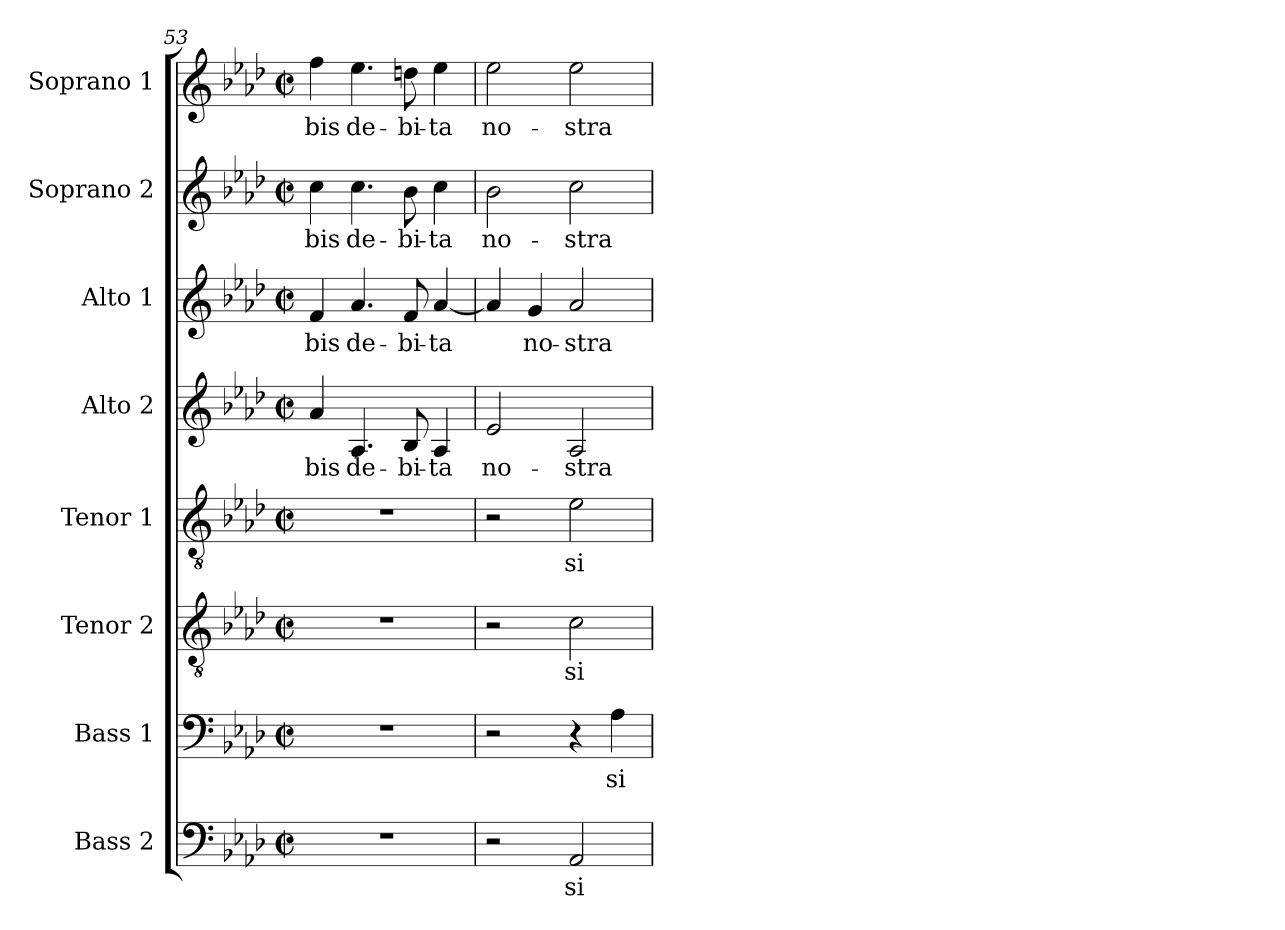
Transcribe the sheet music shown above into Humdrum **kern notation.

**kern	**text	**kern	**text	**kern	**text	**kern	**text	**kern	**text	**kern	**text	**kern	**text	**kern	**text
*part8	*part8	*part7	*part7	*part6	*part6	*part5	*part5	*part4	*part4	*part3	*part3	*part2	*part2	*part1	*part1
*staff8	*staff8	*staff7	*staff7	*staff6	*staff6	*staff5	*staff5	*staff4	*staff4	*staff3	*staff3	*staff2	*staff2	*staff1	*staff1
*I"Bass 2	*	*I"Bass 1	*	*I"Tenor 2	*	*I"Tenor 1	*	*I"Alto 2	*	*I"Alto 1	*	*I"Soprano 2	*	*I"Soprano 1	*
*I'B.2	*	*I'B.1	*	*I'T.2	*	*I'T.1	*	*I'A.2	*	*I'A.1	*	*I'S.2	*	*I'S.1	*
*clefF4	*	*clefF4	*	*clefGv2	*	*clefGv2	*	*clefG2	*	*clefG2	*	*clefG2	*	*clefG2	*
*	*	*	*	*ITrd7c12	*	*ITrd7c12	*	*	*	*	*	*	*	*	*
*k[b-e-a-d-]	*	*k[b-e-a-d-]	*	*k[b-e-a-d-]	*	*k[b-e-a-d-]	*	*k[b-e-a-d-]	*	*k[b-e-a-d-]	*	*k[b-e-a-d-]	*	*k[b-e-a-d-]	*
*A-:	*	*A-:	*	*A-:	*	*A-:	*	*A-:	*	*A-:	*	*A-:	*	*A-:	*
*M2/2	*	*M2/2	*	*M2/2	*	*M2/2	*	*M2/2	*	*M2/2	*	*M2/2	*	*M2/2	*
*met(c|)	*	*met(c|)	*	*met(c|)	*	*met(c|)	*	*met(c|)	*	*met(c|)	*	*met(c|)	*	*met(c|)	*
=53	=53	=53	=53	=53	=53	=53	=53	=53	=53	=53	=53	=53	=53	=53	=53
!	!	!	!	!	!	!	!	!	!LO:LY:b:color=#000000	!	!	!	!	!	!
!	!	!	!	!	!	!	!	!	!	!	!LO:LY:b:color=#000000	!	!	!	!
!	!	!	!	!	!	!	!	!	!	!	!	!	!LO:LY:b:color=#000000	!	!
!	!	!	!	!	!	!	!	!	!	!	!	!	!	!	!LO:LY:b:color=#000000
1r	.	1r	.	1r	.	1r	.	4a-i/	-bis	4fi/	-bis	4cci\	-bis	4ffi\	-bis
!	!	!	!	!	!	!	!	!	!LO:LY:b:color=#000000	!	!	!	!	!	!
!	!	!	!	!	!	!	!	!	!	!	!LO:LY:b:color=#000000	!	!	!	!
!	!	!	!	!	!	!	!	!	!	!	!	!	!LO:LY:b:color=#000000	!	!
!	!	!	!	!	!	!	!	!	!	!	!	!	!	!	!LO:LY:b:color=#000000
.	.	.	.	.	.	.	.	4.A-i/	de-	4.a-i/	de-	4.cci\	de-	4.ee-i\	de-
!	!	!	!	!	!	!	!	!	!LO:LY:b:color=#000000	!	!	!	!	!	!
!	!	!	!	!	!	!	!	!	!	!	!LO:LY:b:color=#000000	!	!	!	!
!	!	!	!	!	!	!	!	!	!	!	!	!	!LO:LY:b:color=#000000	!	!
!	!	!	!	!	!	!	!	!	!	!	!	!	!	!	!LO:LY:b:color=#000000
.	.	.	.	.	.	.	.	8B-i/	-bi-	8fi/	-bi-	8b-i\	-bi-	8ddni\	-bi-
!	!	!	!	!	!	!	!	!	!LO:LY:b:color=#000000	!	!	!	!	!	!
!	!	!	!	!	!	!	!	!	!	!	!LO:LY:b:color=#000000	!	!	!	!
!	!	!	!	!	!	!	!	!	!	!	!	!	!LO:LY:b:color=#000000	!	!
!	!	!	!	!	!	!	!	!	!	!	!	!	!	!	!LO:LY:b:color=#000000
.	.	.	.	.	.	.	.	4A-i/	-ta	[4a-i/	-ta	4cci\	-ta	4ee-i\	-ta
=54	=54	=54	=54	=54	=54	=54	=54	=54	=54	=54	=54	=54	=54	=54	=54
!	!	!	!	!	!	!	!	!	!LO:LY:b:color=#000000	!	!	!	!	!	!
!	!	!	!	!	!	!	!	!	!	!	!	!	!LO:LY:b:color=#000000	!	!
!	!	!	!	!	!	!	!	!	!	!	!	!	!	!	!LO:LY:b:color=#000000
2r	.	2r	.	2r	.	2r	.	2e-i/	no-	4a-i/]	.	2b-i\	no-	2ee-i\	no-
!	!	!	!	!	!	!	!	!	!	!	!LO:LY:b:color=#000000	!	!	!	!
.	.	.	.	.	.	.	.	.	.	4gi/	no-	.	.	.	.
!	!LO:LY:b:color=#000000	!	!	!	!	!	!	!	!	!	!	!	!	!	!
!	!	!	!	!	!LO:LY:b:color=#000000	!	!	!	!	!	!	!	!	!	!
!	!	!	!	!	!	!	!LO:LY:b:color=#000000	!	!	!	!	!	!	!	!
!	!	!	!	!	!	!	!	!	!LO:LY:b:color=#000000	!	!	!	!	!	!
!	!	!	!	!	!	!	!	!	!	!	!LO:LY:b:color=#000000	!	!	!	!
!	!	!	!	!	!	!	!	!	!	!	!	!	!LO:LY:b:color=#000000	!	!
!	!	!	!	!	!	!	!	!	!	!	!	!	!	!	!LO:LY:b:color=#000000
2AA-i/	si-	4r	.	2Ci\	si-	2E-i\	si-	2A-i/	-stra	2a-i/	-stra	2cci\	-stra	2ee-i\	-stra
!	!	!	!LO:LY:b:color=#000000	!	!	!	!	!	!	!	!	!	!	!	!
.	.	4A-i\	si-	.	.	.	.	.	.	.	.	.	.	.	.
=	=	=	=	=	=	=	=	=	=	=	=	=	=	=	=
*-	*-	*-	*-	*-	*-	*-	*-	*-	*-	*-	*-	*-	*-	*-	*-
